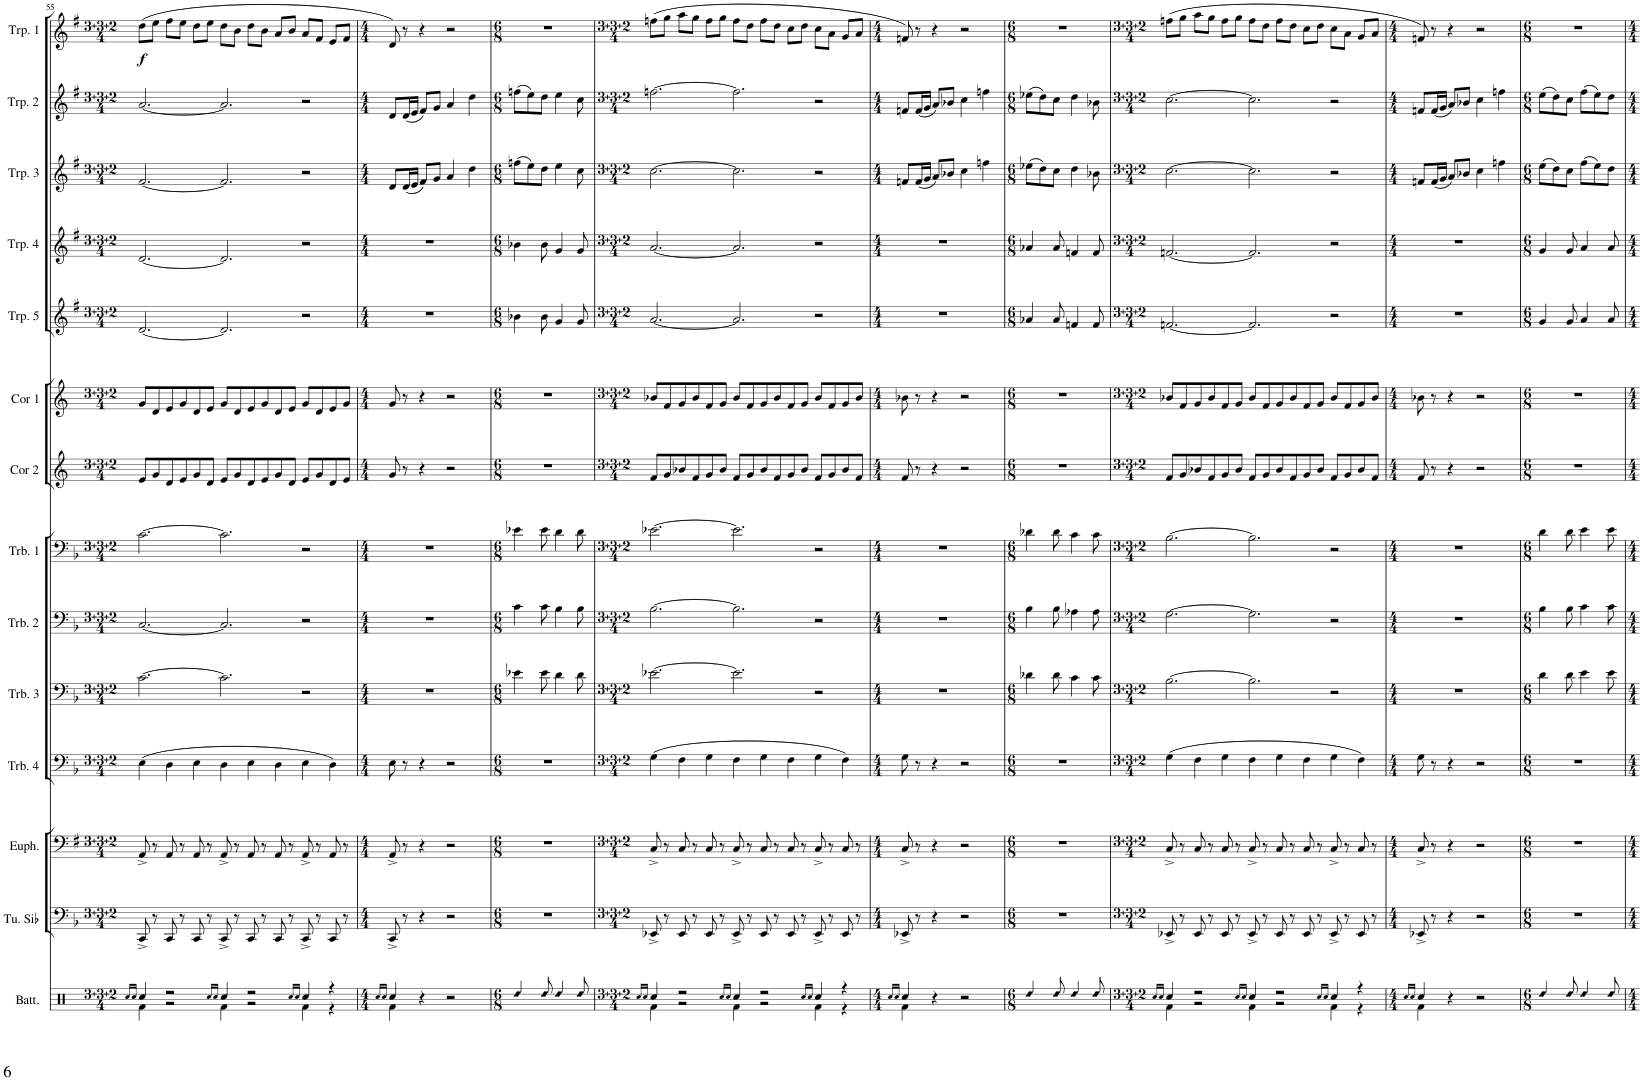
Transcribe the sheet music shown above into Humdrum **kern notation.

**kern	**kern	**kern	**kern	**kern	**kern	**kern	**kern	**kern	**kern	**kern	**kern	**kern	**kern	**dynam
*part14	*part13	*part12	*part11	*part10	*part9	*part8	*part7	*part6	*part5	*part4	*part3	*part2	*part1	*part1
*staff14	*staff13	*staff12	*staff11	*staff10	*staff9	*staff8	*staff7	*staff6	*staff5	*staff4	*staff3	*staff2	*staff1	*staff1
*I"Batterie	*I"Tuba en Sib	*I"Euphonium	*I"Trombone 4	*I"Trombone 3	*I"Trombone 2	*I"Trombone 1	*I"Cor 2	*I"Cor 1	*I"Trompette 5	*I"Trompette 4	*I"Trompette 3	*I"Trompette 2	*I"Trompette 1	*
*I'Batt.	*I'Tu. Sib	*I'Euph.	*I'Trb. 4	*I'Trb. 3	*I'Trb. 2	*I'Trb. 1	*I'Cor 2	*I'Cor 1	*I'Trp. 5	*I'Trp. 4	*I'Trp. 3	*I'Trp. 2	*I'Trp. 1	*
!!LO:PB:g=z
*clefX	*clefF4	*clefF4	*clefF4	*clefF4	*clefF4	*clefF4	*clefG2	*clefG2	*clefG2	*clefG2	*clefG2	*clefG2	*clefG2	*
*	*	*Trd1c2	*	*	*	*	*Trd4c7	*Trd4c7	*Trd1c2	*Trd1c2	*Trd1c2	*Trd1c2	*Trd1c2	*
*k[]	*k[b-]	*k[f#]	*k[b-]	*k[b-]	*k[b-]	*k[b-]	*k[]	*k[]	*k[f#]	*k[f#]	*k[f#]	*k[f#]	*k[f#]	*
*M3/4+3/4+2/4	*M3/4+3/4+2/4	*M3/4+3/4+2/4	*M3/4+3/4+2/4	*M3/4+3/4+2/4	*M3/4+3/4+2/4	*M3/4+3/4+2/4	*M3/4+3/4+2/4	*M3/4+3/4+2/4	*M3/4+3/4+2/4	*M3/4+3/4+2/4	*M3/4+3/4+2/4	*M3/4+3/4+2/4	*M3/4+3/4+2/4	*
=55	=55	=55	=55	=55	=55	=55	=55	=55	=55	=55	=55	=55	=55	=55
16qRcc/LL	.	.	.	.	.	.	.	.	.	.	.	.	.	.
16qRcc/JJ	.	.	.	.	.	.	.	.	.	.	.	.	.	.
*^	*	*	*	*	*	*	*	*	*	*	*	*	*	*
!	!	!	!	!	!	!	!	!	!	!	!	!	!	!	!LO:DY:b
4Rcc/	4Rf\	8CC^/	8AA^/	(4E\	[2.c\	[2.C/	[2.c\	8e/L	8g/L	[2.d/	[2.d/	[2.f#/	[2.a/	(8dd\L	f
.	.	8r	8r	.	.	.	.	8g/	8d/	.	.	.	.	8ee\J	.
2r	2r	8CC/	8AA/	4D\	.	.	.	8d/	8e/	.	.	.	.	8ff#\L	.
.	.	8r	8r	.	.	.	.	8e/	8g/	.	.	.	.	8ee\J	.
.	.	8CC/	8AA/	4E\	.	.	.	8g/	8d/	.	.	.	.	8dd\L	.
.	.	8r	8r	.	.	.	.	8d/J	8e/J	.	.	.	.	8ee\J	.
16qRcc/LL	.	.	.	.	.	.	.	.	.	.	.	.	.	.	.
16qRcc/JJ	.	.	.	.	.	.	.	.	.	.	.	.	.	.	.
4Rcc/	4Rf\	8CC^/	8AA^/	4D\	2.c\]	2.C/]	2.c\]	8e/L	8g/L	2.d/]	2.d/]	2.f#/]	2.a/]	8dd\L	.
.	.	8r	8r	.	.	.	.	8g/	8d/	.	.	.	.	8b\J	.
2r	2r	8CC/	8AA/	4E\	.	.	.	8d/	8e/	.	.	.	.	8dd\L	.
.	.	8r	8r	.	.	.	.	8e/	8g/	.	.	.	.	8b\J	.
.	.	8CC/	8AA/	4D\	.	.	.	8g/	8d/	.	.	.	.	8a/L	.
.	.	8r	8r	.	.	.	.	8d/J	8e/J	.	.	.	.	8b/J	.
16qRcc/LL	.	.	.	.	.	.	.	.	.	.	.	.	.	.	.
16qRcc/JJ	.	.	.	.	.	.	.	.	.	.	.	.	.	.	.
4Rcc/	4Rf\	8CC^/	8AA^/	4E\	2r	2r	2r	8e/L	8g/L	2r	2r	2r	2r	8a/L	.
.	.	8r	8r	.	.	.	.	8g/	8d/	.	.	.	.	8f#/J	.
4r	4r	8CC/	8AA/	4D\)	.	.	.	8d/	8e/	.	.	.	.	8e/L	.
.	.	8r	8r	.	.	.	.	8e/J	8g/J	.	.	.	.	8f#/J	.
=56	=56	=56	=56	=56	=56	=56	=56	=56	=56	=56	=56	=56	=56	=56	=56
*M4/4	*	*M4/4	*M4/4	*M4/4	*M4/4	*M4/4	*M4/4	*M4/4	*M4/4	*M4/4	*M4/4	*M4/4	*M4/4	*M4/4	*
16qRcc/LL	.	.	.	.	.	.	.	.	.	.	.	.	.	.	.
16qRcc/JJ	.	.	.	.	.	.	.	.	.	.	.	.	.	.	.
4Rcc/	4Rf\	8CC^/	8AA^/	8E\	1r	1r	1r	8g/	8g/	1r	1r	8d/L	8d/L	8d/)	.
.	.	8r	8r	8r	.	.	.	8r	8r	.	.	(16d/L	(16d/L	8r	.
.	.	.	.	.	.	.	.	.	.	.	.	16e/JJ	16e/JJ	.	.
4r	2.ryy	4r	4r	4r	.	.	.	4r	4r	.	.	8f#/L)	8f#/L)	4r	.
.	.	.	.	.	.	.	.	.	.	.	.	8g/J	8g/J	.	.
2r	.	2r	2r	2r	.	.	.	2r	2r	.	.	4a/	4a/	2r	.
.	.	.	.	.	.	.	.	.	.	.	.	4dd\	4dd\	.	.
*v	*v	*	*	*	*	*	*	*	*	*	*	*	*	*	*
=57	=57	=57	=57	=57	=57	=57	=57	=57	=57	=57	=57	=57	=57	=57
*M6/8	*M6/8	*M6/8	*M6/8	*M6/8	*M6/8	*M6/8	*M6/8	*M6/8	*M6/8	*M6/8	*M6/8	*M6/8	*M6/8	*
!LO:N:head=diamond	!	!	!	!	!	!	!	!	!	!	!	!	!	!
4Rdd/	2.r	2.r	2.r	4e-X\	4c\	4e-X\	2.r	2.r	4b-X\	4b-X\	(8ffn\L	(8ffn\L	2.r	.
.	.	.	.	.	.	.	.	.	.	.	8ee\)	8ee\)	.	.
!LO:N:head=diamond	!	!	!	!	!	!	!	!	!	!	!	!	!	!
8Rdd/	.	.	.	8e-\	8c\	8e-\	.	.	8b-\	8b-\	8dd\J	8dd\J	.	.
!LO:N:head=diamond	!	!	!	!	!	!	!	!	!	!	!	!	!	!
4Rdd/	.	.	.	4d\	4B-\	4d\	.	.	4g/	4g/	4ee\	4ee\	.	.
!LO:N:head=diamond	!	!	!	!	!	!	!	!	!	!	!	!	!	!
8Rdd/	.	.	.	8d\	8B-\	8d\	.	.	8g/	8g/	8cc\	8cc\	.	.
=58	=58	=58	=58	=58	=58	=58	=58	=58	=58	=58	=58	=58	=58	=58
*M3/4+3/4+2/4	*M3/4+3/4+2/4	*M3/4+3/4+2/4	*M3/4+3/4+2/4	*M3/4+3/4+2/4	*M3/4+3/4+2/4	*M3/4+3/4+2/4	*M3/4+3/4+2/4	*M3/4+3/4+2/4	*M3/4+3/4+2/4	*M3/4+3/4+2/4	*M3/4+3/4+2/4	*M3/4+3/4+2/4	*M3/4+3/4+2/4	*
16qRcc/LL	.	.	.	.	.	.	.	.	.	.	.	.	.	.
16qRcc/JJ	.	.	.	.	.	.	.	.	.	.	.	.	.	.
*^	*	*	*	*	*	*	*	*	*	*	*	*	*	*
4Rcc/	4Rf\	8EE-X^/	8C^/	(4G\	[2.e-X\	[2.B-\	[2.e-X\	8f/L	8b-X/L	[2.a/	[2.a/	[2.cc\	[2.ffn\	(8ffn\L	.
.	.	8r	8r	.	.	.	.	8g/	8f/	.	.	.	.	8gg\J	.
2r	2r	8EE-/	8C/	4F\	.	.	.	8b-X/	8g/	.	.	.	.	8aa\L	.
.	.	8r	8r	.	.	.	.	8f/	8b-/	.	.	.	.	8gg\J	.
.	.	8EE-/	8C/	4G\	.	.	.	8g/	8f/	.	.	.	.	8ff\L	.
.	.	8r	8r	.	.	.	.	8b-/J	8g/J	.	.	.	.	8gg\J	.
16qRcc/LL	.	.	.	.	.	.	.	.	.	.	.	.	.	.	.
16qRcc/JJ	.	.	.	.	.	.	.	.	.	.	.	.	.	.	.
4Rcc/	4Rf\	8EE-^/	8C^/	4F\	2.e-\]	2.B-\]	2.e-\]	8f/L	8b-/L	2.a/]	2.a/]	2.cc\]	2.ff\]	8ff\L	.
.	.	8r	8r	.	.	.	.	8g/	8f/	.	.	.	.	8dd\J	.
2r	2r	8EE-/	8C/	4G\	.	.	.	8b-/	8g/	.	.	.	.	8ff\L	.
.	.	8r	8r	.	.	.	.	8f/	8b-/	.	.	.	.	8dd\J	.
.	.	8EE-/	8C/	4F\	.	.	.	8g/	8f/	.	.	.	.	8cc\L	.
.	.	8r	8r	.	.	.	.	8b-/J	8g/J	.	.	.	.	8dd\J	.
16qRcc/LL	.	.	.	.	.	.	.	.	.	.	.	.	.	.	.
16qRcc/JJ	.	.	.	.	.	.	.	.	.	.	.	.	.	.	.
4Rcc/	4Rf\	8EE-^/	8C^/	4G\	2r	2r	2r	8f/L	8b-/L	2r	2r	2r	2r	8cc\L	.
.	.	8r	8r	.	.	.	.	8g/	8f/	.	.	.	.	8a\J	.
4r	4r	8EE-/	8C/	4F\)	.	.	.	8b-/	8g/	.	.	.	.	8g/L	.
.	.	8r	8r	.	.	.	.	8f/J	8b-/J	.	.	.	.	8a/J	.
=59	=59	=59	=59	=59	=59	=59	=59	=59	=59	=59	=59	=59	=59	=59	=59
*M4/4	*	*M4/4	*M4/4	*M4/4	*M4/4	*M4/4	*M4/4	*M4/4	*M4/4	*M4/4	*M4/4	*M4/4	*M4/4	*M4/4	*
16qRcc/LL	.	.	.	.	.	.	.	.	.	.	.	.	.	.	.
16qRcc/JJ	.	.	.	.	.	.	.	.	.	.	.	.	.	.	.
4Rcc/	4Rf\	8EE-X^/	8C^/	8G\	1r	1r	1r	8f/	8b-X\	1r	1r	8fn/L	8fn/L	8fn/)	.
.	.	8r	8r	8r	.	.	.	8r	8r	.	.	(16f/L	(16f/L	8r	.
.	.	.	.	.	.	.	.	.	.	.	.	16g/JJ	16g/JJ	.	.
4r	2.ryy	4r	4r	4r	.	.	.	4r	4r	.	.	8a/L)	8a/L)	4r	.
.	.	.	.	.	.	.	.	.	.	.	.	8b-X/J	8b-X/J	.	.
2r	.	2r	2r	2r	.	.	.	2r	2r	.	.	4cc\	4cc\	2r	.
.	.	.	.	.	.	.	.	.	.	.	.	4ffn\	4ffn\	.	.
*v	*v	*	*	*	*	*	*	*	*	*	*	*	*	*	*
=60	=60	=60	=60	=60	=60	=60	=60	=60	=60	=60	=60	=60	=60	=60
*M6/8	*M6/8	*M6/8	*M6/8	*M6/8	*M6/8	*M6/8	*M6/8	*M6/8	*M6/8	*M6/8	*M6/8	*M6/8	*M6/8	*
!LO:N:head=diamond	!	!	!	!	!	!	!	!	!	!	!	!	!	!
4Rdd/	2.r	2.r	2.r	4d-X\	4B-\	4d-X\	2.r	2.r	4a-X/	4a-X/	(8ee-X\L	(8ee-X\L	2.r	.
.	.	.	.	.	.	.	.	.	.	.	8dd\)	8dd\)	.	.
!LO:N:head=diamond	!	!	!	!	!	!	!	!	!	!	!	!	!	!
8Rdd/	.	.	.	8d-\	8B-\	8d-\	.	.	8a-/	8a-/	8cc\J	8cc\J	.	.
!LO:N:head=diamond	!	!	!	!	!	!	!	!	!	!	!	!	!	!
4Rdd/	.	.	.	4c\	4A-X\	4c\	.	.	4fn/	4fn/	4dd\	4dd\	.	.
!LO:N:head=diamond	!	!	!	!	!	!	!	!	!	!	!	!	!	!
8Rdd/	.	.	.	8c\	8A-\	8c\	.	.	8f/	8f/	8b-X\	8b-X\	.	.
=61	=61	=61	=61	=61	=61	=61	=61	=61	=61	=61	=61	=61	=61	=61
*M3/4+3/4+2/4	*M3/4+3/4+2/4	*M3/4+3/4+2/4	*M3/4+3/4+2/4	*M3/4+3/4+2/4	*M3/4+3/4+2/4	*M3/4+3/4+2/4	*M3/4+3/4+2/4	*M3/4+3/4+2/4	*M3/4+3/4+2/4	*M3/4+3/4+2/4	*M3/4+3/4+2/4	*M3/4+3/4+2/4	*M3/4+3/4+2/4	*
16qRcc/LL	.	.	.	.	.	.	.	.	.	.	.	.	.	.
16qRcc/JJ	.	.	.	.	.	.	.	.	.	.	.	.	.	.
*^	*	*	*	*	*	*	*	*	*	*	*	*	*	*
4Rcc/	4Rf\	8EE-X^/	8C^/	(4G\	[2.B-\	[2.G\	[2.B-\	8f/L	8b-X/L	[2.fn/	[2.fn/	[2.cc\	[2.cc\	(8ffn\L	.
.	.	8r	8r	.	.	.	.	8g/	8f/	.	.	.	.	8gg\J	.
2r	2r	8EE-/	8C/	4F\	.	.	.	8b-X/	8g/	.	.	.	.	8aa\L	.
.	.	8r	8r	.	.	.	.	8f/	8b-/	.	.	.	.	8gg\J	.
.	.	8EE-/	8C/	4G\	.	.	.	8g/	8f/	.	.	.	.	8ff\L	.
.	.	8r	8r	.	.	.	.	8b-/J	8g/J	.	.	.	.	8gg\J	.
16qRcc/LL	.	.	.	.	.	.	.	.	.	.	.	.	.	.	.
16qRcc/JJ	.	.	.	.	.	.	.	.	.	.	.	.	.	.	.
4Rcc/	4Rf\	8EE-^/	8C^/	4F\	2.B-\]	2.G\]	2.B-\]	8f/L	8b-/L	2.f/]	2.f/]	2.cc\]	2.cc\]	8ff\L	.
.	.	8r	8r	.	.	.	.	8g/	8f/	.	.	.	.	8dd\J	.
2r	2r	8EE-/	8C/	4G\	.	.	.	8b-/	8g/	.	.	.	.	8ff\L	.
.	.	8r	8r	.	.	.	.	8f/	8b-/	.	.	.	.	8dd\J	.
.	.	8EE-/	8C/	4F\	.	.	.	8g/	8f/	.	.	.	.	8cc\L	.
.	.	8r	8r	.	.	.	.	8b-/J	8g/J	.	.	.	.	8dd\J	.
16qRcc/LL	.	.	.	.	.	.	.	.	.	.	.	.	.	.	.
16qRcc/JJ	.	.	.	.	.	.	.	.	.	.	.	.	.	.	.
4Rcc/	4Rf\	8EE-^/	8C^/	4G\	2r	2r	2r	8f/L	8b-/L	2r	2r	2r	2r	8cc\L	.
.	.	8r	8r	.	.	.	.	8g/	8f/	.	.	.	.	8a\J	.
4r	4r	8EE-/	8C/	4F\)	.	.	.	8b-/	8g/	.	.	.	.	8g/L	.
.	.	8r	8r	.	.	.	.	8f/J	8b-/J	.	.	.	.	8a/J	.
=62	=62	=62	=62	=62	=62	=62	=62	=62	=62	=62	=62	=62	=62	=62	=62
*M4/4	*	*M4/4	*M4/4	*M4/4	*M4/4	*M4/4	*M4/4	*M4/4	*M4/4	*M4/4	*M4/4	*M4/4	*M4/4	*M4/4	*
16qRcc/LL	.	.	.	.	.	.	.	.	.	.	.	.	.	.	.
16qRcc/JJ	.	.	.	.	.	.	.	.	.	.	.	.	.	.	.
4Rcc/	4Rf\	8EE-X^/	8C^/	8G\	1r	1r	1r	8f/	8b-X\	1r	1r	8fn/L	8fn/L	8fn/)	.
.	.	8r	8r	8r	.	.	.	8r	8r	.	.	(16f/L	(16f/L	8r	.
.	.	.	.	.	.	.	.	.	.	.	.	16g/JJ	16g/JJ	.	.
4r	2.ryy	4r	4r	4r	.	.	.	4r	4r	.	.	8a/L)	8a/L)	4r	.
.	.	.	.	.	.	.	.	.	.	.	.	8b-X/J	8b-X/J	.	.
2r	.	2r	2r	2r	.	.	.	2r	2r	.	.	4cc\	4cc\	2r	.
.	.	.	.	.	.	.	.	.	.	.	.	4ffn\	4ffn\	.	.
*v	*v	*	*	*	*	*	*	*	*	*	*	*	*	*	*
=63	=63	=63	=63	=63	=63	=63	=63	=63	=63	=63	=63	=63	=63	=63
*M6/8	*M6/8	*M6/8	*M6/8	*M6/8	*M6/8	*M6/8	*M6/8	*M6/8	*M6/8	*M6/8	*M6/8	*M6/8	*M6/8	*
!LO:N:head=diamond	!	!	!	!	!	!	!	!	!	!	!	!	!	!
4Rdd/	2.r	2.r	2.r	4d\	4B-\	4d\	2.r	2.r	4g/	4g/	(8ee\L	(8ee\L	2.r	.
.	.	.	.	.	.	.	.	.	.	.	8dd\)	8dd\)	.	.
!LO:N:head=diamond	!	!	!	!	!	!	!	!	!	!	!	!	!	!
8Rdd/	.	.	.	8d\	8B-\	8d\	.	.	8g/	8g/	8cc\J	8cc\J	.	.
!LO:N:head=diamond	!	!	!	!	!	!	!	!	!	!	!	!	!	!
4Rdd/	.	.	.	4e\	4c\	4e\	.	.	4a/	4a/	(8ff#\L	(8ff#\L	.	.
.	.	.	.	.	.	.	.	.	.	.	8ee\)	8ee\)	.	.
!LO:N:head=diamond	!	!	!	!	!	!	!	!	!	!	!	!	!	!
8Rdd/	.	.	.	8e\	8c\	8e\	.	.	8a/	8a/	8dd\J	8dd\J	.	.
=	=	=	=	=	=	=	=	=	=	=	=	=	=	=
*-	*-	*-	*-	*-	*-	*-	*-	*-	*-	*-	*-	*-	*-	*-
